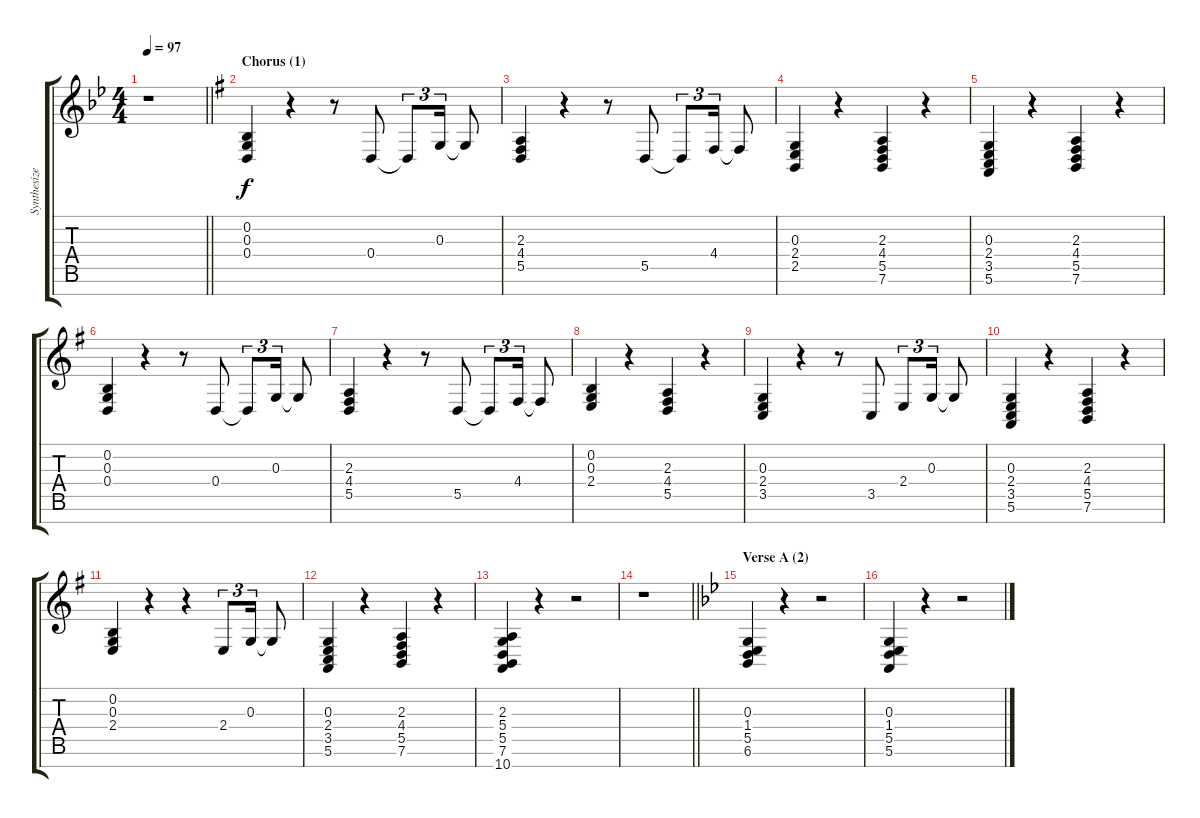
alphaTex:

\track ("Synthesizer II" "Synthesize") {instrument electricgrandpiano}
\staff {score tabs}
\tuning (E4 B3 G3 D3 A2 E2 B1) {hide}
\ts (4 4)
\tempo 97
\clef g2
\barLineRight lightlight
\ks bb
r.1{dy f} |
\section ("" "Chorus (1)")
\ks g
(0.2 0.3 0.4).4 r.4 r.8 0.4.8 0.4{t}.8{tu (3 2)} 0.3.16{tu (3 2)} 0.3{t}.8 |
(2.3 4.4 5.5).4 r.4 r.8 5.5.8 5.5{t}.8{tu (3 2)} 4.4.16{tu (3 2)} 4.4{t}.8 |
(0.3 2.4 2.5).4 r.4 (2.3 4.4 5.5 7.6).4 r.4 |
(0.3 2.4 3.5 5.6).4 r.4 (2.3 4.4 5.5 7.6).4 r.4 |
(0.2 0.3 0.4).4 r.4 r.8 0.4.8 0.4{t}.8{tu (3 2)} 0.3.16{tu (3 2)} 0.3{t}.8 |
(2.3 4.4 5.5).4 r.4 r.8 5.5.8 5.5{t}.8{tu (3 2)} 4.4.16{tu (3 2)} 4.4{t}.8 |
(0.2 0.3 2.4).4 r.4 (2.3 4.4 5.5).4 r.4 |
(0.3 2.4 3.5).4 r.4 r.8 3.5.8 2.4.8{tu (3 2)} 0.3.16{tu (3 2)} 0.3{t}.8 |
(0.3 2.4 3.5 5.6).4 r.4 (2.3 4.4 5.5 7.6).4 r.4 |
(0.2 0.3 2.4).4 r.4 r.4 2.4.8{tu (3 2)} 0.3.16{tu (3 2)} 0.3{t}.8 |
(0.3 2.4 3.5 5.6).4 r.4 (2.3 4.4 5.5 7.6).4 r.4 |
(2.3 5.4 5.5 7.6 10.7).4 r.4 r.2 |
\barLineRight lightlight
r.1 |
\section ("" "Verse A (2)")
\ks bb
(0.3 1.4 5.5 6.6).4 r.4 r.2 |
(0.3 1.4 5.5 5.6).4 r.4 r.2
